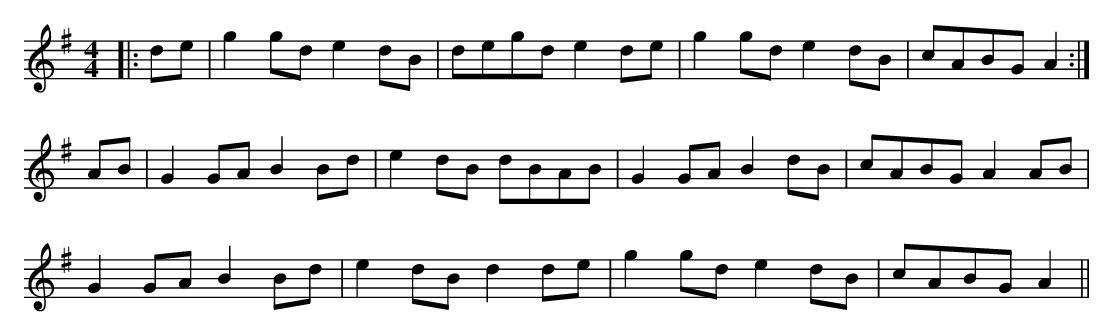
X:1
M:4/4
K:G
|:de|g2gd e2dB|degd e2de|g2gd e2dB|cABG A2:|
AB|G2GA B2Bd|e2dB dBAB|G2GA B2dB|cABG A2AB|
G2GA B2Bd|e2dB d2de|g2gd e2dB|cABG A2||
